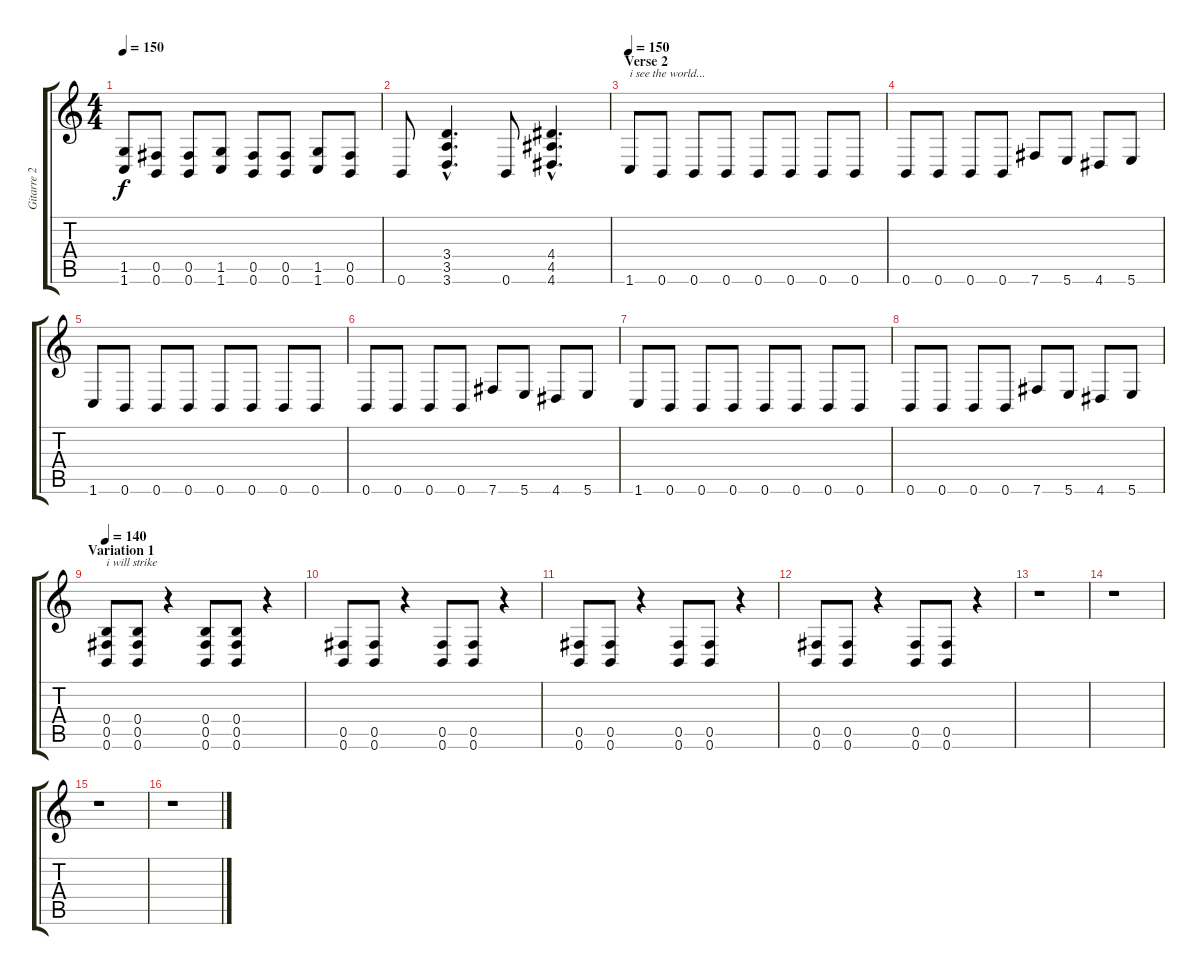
\track ("Gitarre 2" "Gitarre 2") {instrument distortionguitar}
\staff {score tabs}
\tuning (Db4 Ab3 E3 B2 Gb2 B1) {hide}
\ts (4 4)
\tempo 150
\clef g2
\ks c
(1.5 1.6).8{dy f} (0.5 0.6).8 (0.5 0.6).8 (1.5 1.6).8 (0.5 0.6).8 (0.5 0.6).8 (1.5 1.6).8 (0.5 0.6).8 |
0.6.8 (3.4{hac} 3.5{hac} 3.6{hac}).4{d} 0.6.8 (4.4{hac} 4.5{hac} 4.6{hac}).4{d} |
\section ("" "Verse 2")
\tempo 150
1.6.8{txt "i see the world..."} 0.6.8 0.6.8 0.6.8 0.6.8 0.6.8 0.6.8 0.6.8 |
0.6.8 0.6.8 0.6.8 0.6.8 7.6.8 5.6.8 4.6.8 5.6.8 |
1.6.8 0.6.8 0.6.8 0.6.8 0.6.8 0.6.8 0.6.8 0.6.8 |
0.6.8 0.6.8 0.6.8 0.6.8 7.6.8 5.6.8 4.6.8 5.6.8 |
1.6.8 0.6.8 0.6.8 0.6.8 0.6.8 0.6.8 0.6.8 0.6.8 |
0.6.8 0.6.8 0.6.8 0.6.8 7.6.8 5.6.8 4.6.8 5.6.8 |
\section ("" "Variation 1")
\tempo 130
\tempo 140
(0.4 0.5 0.6).8{txt "i will strike"} (0.4 0.5 0.6).8 r.4 (0.4 0.5 0.6).8 (0.4 0.5 0.6).8 r.4 |
(0.5 0.6).8 (0.5 0.6).8 r.4 (0.5 0.6).8 (0.5 0.6).8 r.4 |
(0.5 0.6).8 (0.5 0.6).8 r.4 (0.5 0.6).8 (0.5 0.6).8 r.4 |
(0.5 0.6).8 (0.5 0.6).8 r.4 (0.5 0.6).8 (0.5 0.6).8 r.4 |
r.1 |
r.1 |
r.1 |
r.1
